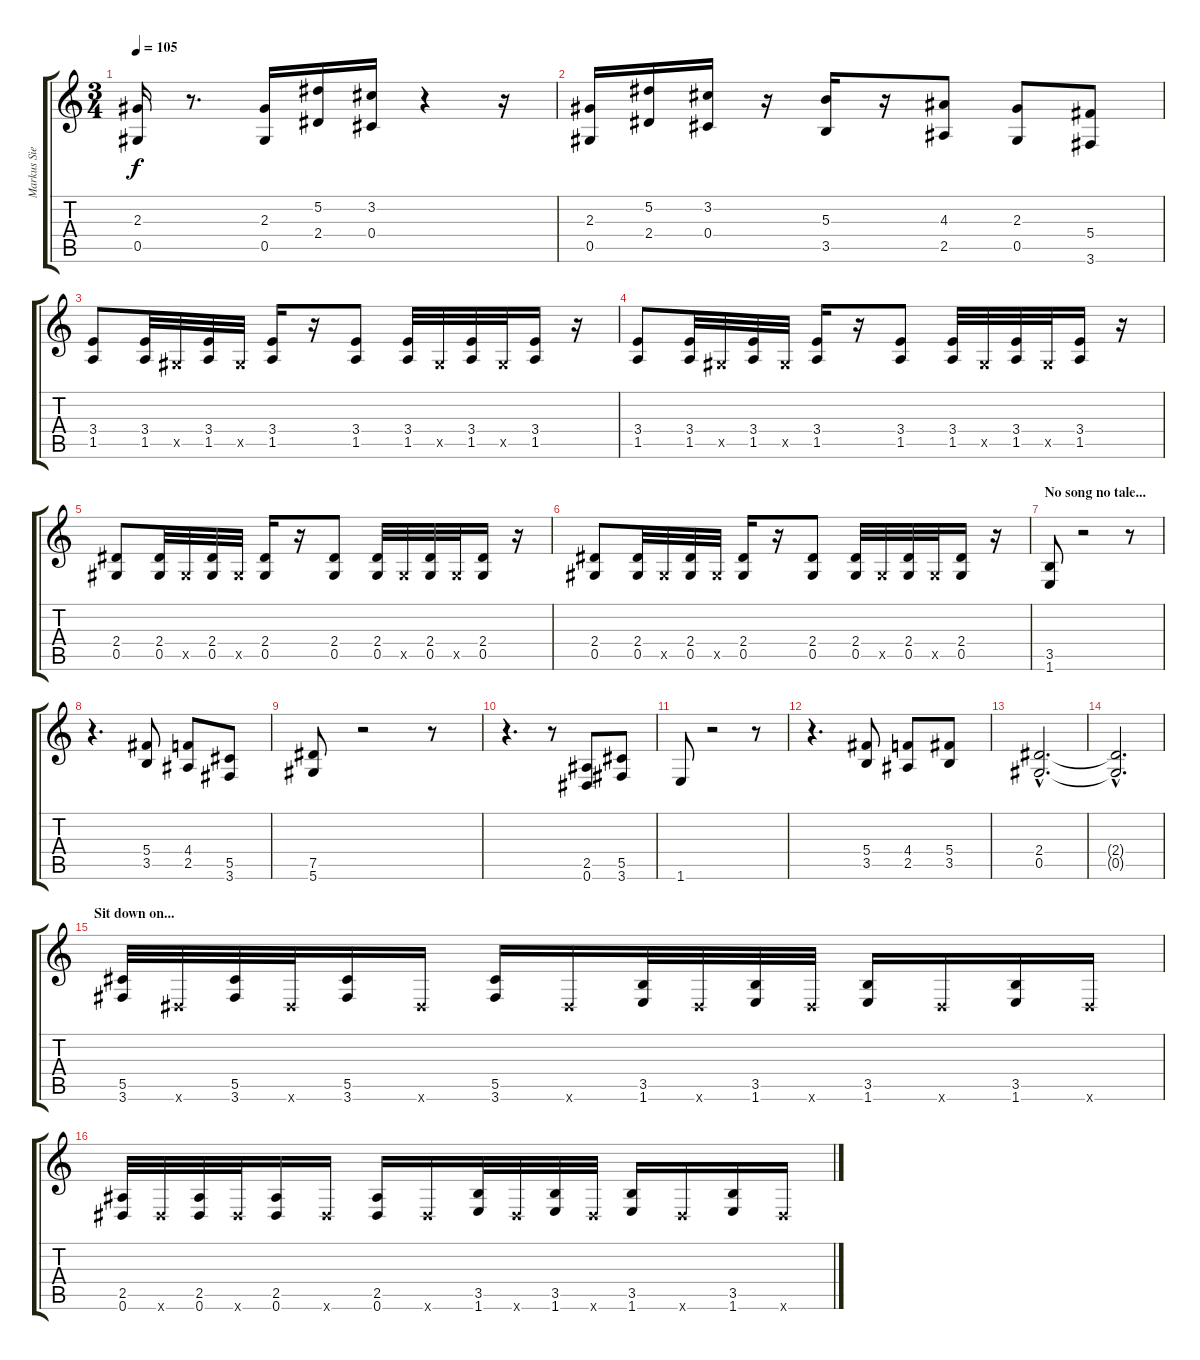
\track ("Markus Siepen" "Markus Sie") {instrument distortionguitar}
\staff {score tabs}
\tuning (Eb4 Bb3 Gb3 Db3 Ab2 Eb2) {hide}
\ts (3 4)
\tempo 105
\clef g2
\ks c
(2.3 0.5).16{dy f volume 5} r.8{d} (2.3 0.5).16 (5.2 2.4).16 (3.2 0.4).16 r.4 r.16 |
(2.3 0.5).16 (5.2 2.4).16 (3.2 0.4).16 r.16 (5.3 3.5).16 r.16 (4.3 2.5).8 (2.3 0.5).8 (5.4 3.6).8 |
(3.4 1.5).8{volume 10} (3.4 1.5).32 0.5{x}.32 (3.4 1.5).32 0.5{x}.32 (3.4 1.5).16 r.16 (3.4 1.5).8 (3.4 1.5).32 0.5{x}.32 (3.4 1.5).32 0.5{x}.32 (3.4 1.5).16 r.16 |
(3.4 1.5).8 (3.4 1.5).32 0.5{x}.32 (3.4 1.5).32 0.5{x}.32 (3.4 1.5).16 r.16 (3.4 1.5).8 (3.4 1.5).32 0.5{x}.32 (3.4 1.5).32 0.5{x}.32 (3.4 1.5).16 r.16 |
(2.4 0.5).8 (2.4 0.5).32 0.5{x}.32 (2.4 0.5).32 0.5{x}.32 (2.4 0.5).16 r.16 (2.4 0.5).8 (2.4 0.5).32 0.5{x}.32 (2.4 0.5).32 0.5{x}.32 (2.4 0.5).16 r.16 |
(2.4 0.5).8 (2.4 0.5).32 0.5{x}.32 (2.4 0.5).32 0.5{x}.32 (2.4 0.5).16 r.16 (2.4 0.5).8 (2.4 0.5).32 0.5{x}.32 (2.4 0.5).32 0.5{x}.32 (2.4 0.5).16 r.16 |
\section ("" "No song no tale...")
(3.5 1.6).8 r.2 r.8 |
r.4{d} (5.4 3.5).8 (4.4 2.5).8 (5.5 3.6).8 |
(7.5 5.6).8 r.2 r.8 |
r.4{d} r.8 (2.5 0.6).8 (5.5 3.6).8 |
1.6.8 r.2 r.8 |
r.4{d} (5.4 3.5).8 (4.4 2.5).8 (5.4 3.5).8 |
(2.4{hac} 0.5{hac}).2{d} |
(2.4{hac t} 0.5{hac t}).2{d} |
\section ("" "Sit down on...")
(5.5 3.6).32 0.6{x}.32 (5.5 3.6).32 0.6{x}.32 (5.5 3.6).16 0.6{x}.16 (5.5 3.6).16 0.6{x}.16 (3.5 1.6).32 0.6{x}.32 (3.5 1.6).32 0.6{x}.32 (3.5 1.6).16 0.6{x}.16 (3.5 1.6).16 0.6{x}.16 |
(2.5 0.6).32 0.6{x}.32 (2.5 0.6).32 0.6{x}.32 (2.5 0.6).16 0.6{x}.16 (2.5 0.6).16 0.6{x}.16 (3.5 1.6).32 0.6{x}.32 (3.5 1.6).32 0.6{x}.32 (3.5 1.6).16 0.6{x}.16 (3.5 1.6).16 0.6{x}.16
